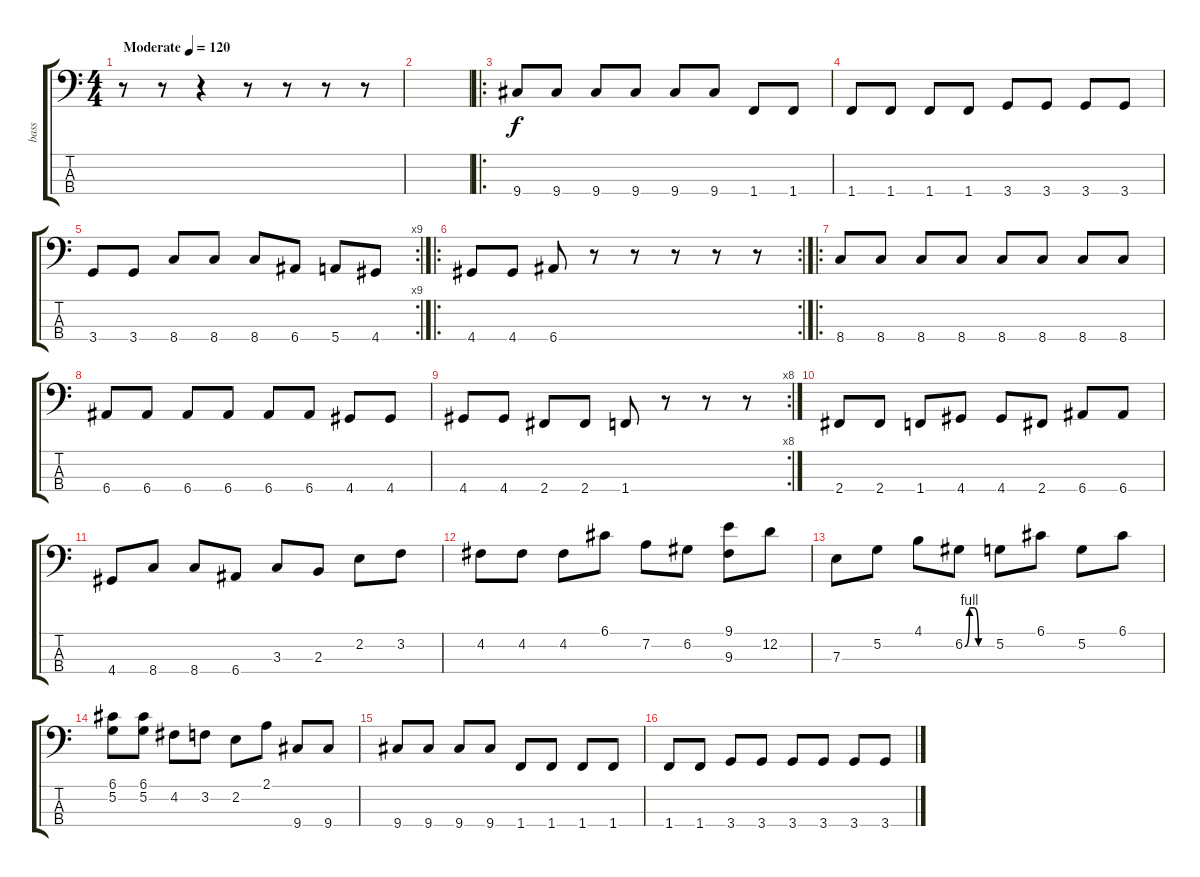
\track ("bass" "bass") {instrument electricbassfinger}
\staff {score tabs}
\tuning (G2 D2 A1 E1) {hide}
\ts (4 4)
\tempo (120 "Moderate")
\clef f4
\ks c
r.8{dy f instrument electricbassfinger} r.8 r.4 r.8 r.8 r.8 r.8 |
|
\ro
9.4.8 9.4.8 9.4.8 9.4.8 9.4.8 9.4.8 1.4.8 1.4.8 |
1.4.8 1.4.8 1.4.8 1.4.8 3.4.8 3.4.8 3.4.8 3.4.8 |
\rc 9
3.4.8 3.4.8 8.4.8 8.4.8 8.4.8 6.4.8 5.4.8 4.4.8 |
\ro
\rc 2
4.4.8 4.4.8 6.4.8 r.8 r.8 r.8 r.8 r.8 |
\ro
8.4.8 8.4.8 8.4.8 8.4.8 8.4.8 8.4.8 8.4.8 8.4.8 |
6.4.8 6.4.8 6.4.8 6.4.8 6.4.8 6.4.8 4.4.8 4.4.8 |
\rc 8
4.4.8 4.4.8 2.4.8 2.4.8 1.4.8 r.8 r.8 r.8 |
2.4.8 2.4.8 1.4.8 4.4.8 4.4.8 2.4.8 6.4.8 6.4.8 |
4.4.8 8.4.8 8.4.8 6.4.8 3.3.8 2.3.8 2.2.8 3.2.8 |
4.2.8 4.2.8 4.2.8 6.1.8 7.2.8 6.2.8 (9.1 9.3).8 12.2.8 |
7.3.8 5.2.8 4.1.8 6.2{be (custom 0 0 10 4 20 4 30 0 60 0)}.8 5.2.8 6.1.8 5.2.8 6.1.8 |
(6.1 5.2).8 (6.1 5.2).8 4.2.8 3.2.8 2.2.8 2.1.8 9.4.8 9.4.8 |
9.4.8 9.4.8 9.4.8 9.4.8 1.4.8 1.4.8 1.4.8 1.4.8 |
1.4.8 1.4.8 3.4.8 3.4.8 3.4.8 3.4.8 3.4.8 3.4.8
